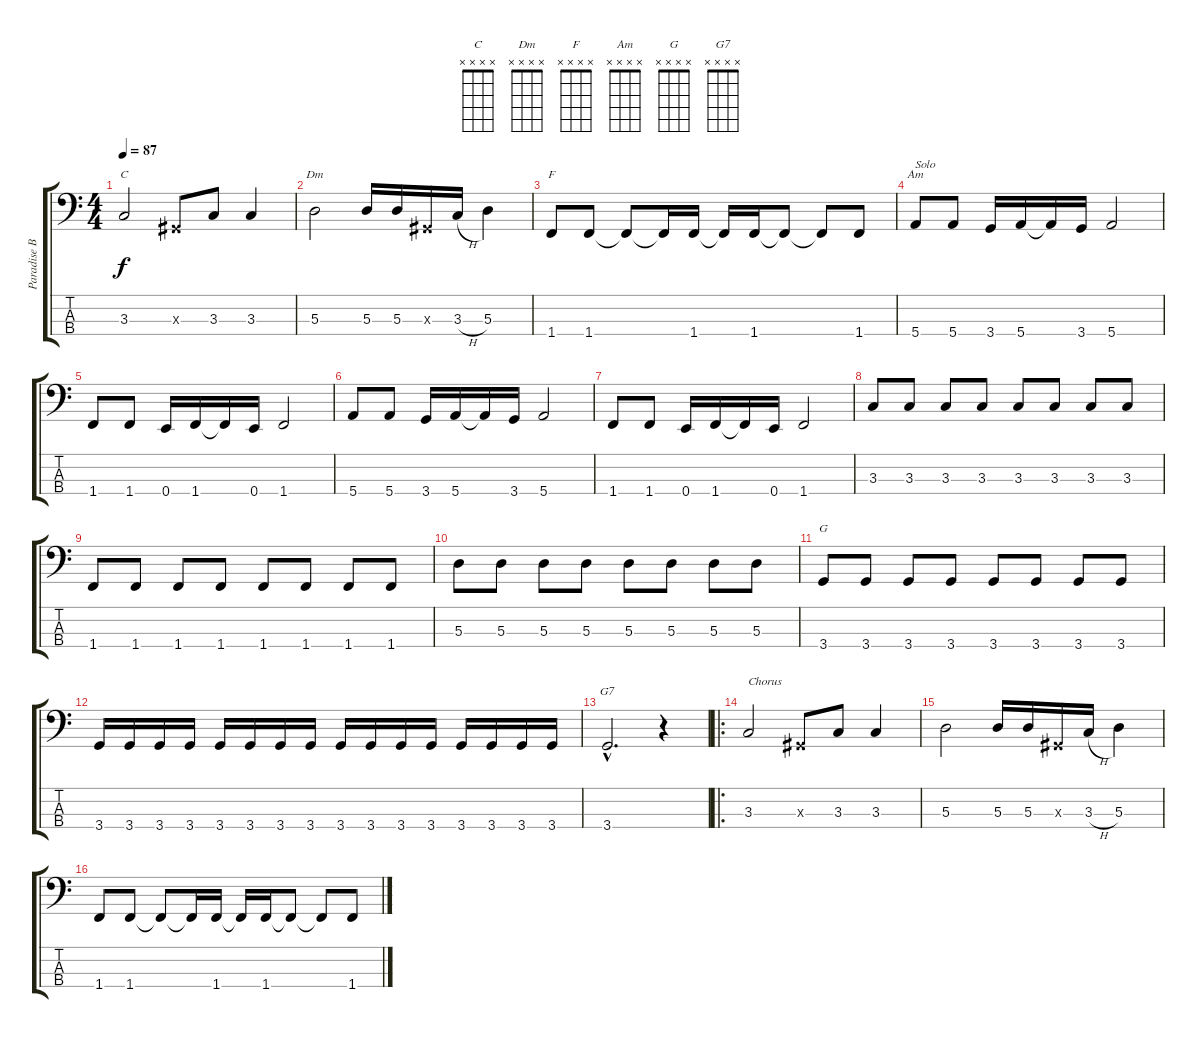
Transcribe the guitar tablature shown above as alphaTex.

\track ("Paradise Bass" "Paradise B") {instrument electricbassfinger}
\staff {score tabs}
\tuning (G2 D2 A1 E1) {hide}
\chord ("C" x x x x)
\chord ("Dm" x x x x)
\chord ("F" x x x x)
\chord ("Am" x x x x)
\chord ("G" x x x x)
\chord ("G7" x x x x)
\ts (4 4)
\tempo 87
\clef f4
\ks c
3.3.2{ch "C" dy f} -1.3{x}.8 3.3.8 3.3.4 |
5.3.2{ch "Dm"} 5.3.16 5.3.16 -1.3{x}.16 3.3{h}.16 5.3.4 |
1.4.8{ch "F"} 1.4.8 1.4{t}.8 1.4{t}.16 1.4.16 1.4{t}.16 1.4.16 1.4{t}.8 1.4{t}.8 1.4.8 |
5.4.8{ch "Am" txt "Solo"} 5.4.8 3.4.16 5.4.16 5.4{t}.16 3.4.16 5.4.2 |
1.4.8 1.4.8 0.4.16 1.4.16 1.4{t}.16 0.4.16 1.4.2 |
5.4.8 5.4.8 3.4.16 5.4.16 5.4{t}.16 3.4.16 5.4.2 |
1.4.8 1.4.8 0.4.16 1.4.16 1.4{t}.16 0.4.16 1.4.2 |
3.3.8 3.3.8 3.3.8 3.3.8 3.3.8 3.3.8 3.3.8 3.3.8 |
1.4.8 1.4.8 1.4.8 1.4.8 1.4.8 1.4.8 1.4.8 1.4.8 |
5.3.8 5.3.8 5.3.8 5.3.8 5.3.8 5.3.8 5.3.8 5.3.8 |
3.4.8{ch "G"} 3.4.8 3.4.8 3.4.8 3.4.8 3.4.8 3.4.8 3.4.8 |
3.4.16 3.4.16 3.4.16 3.4.16 3.4.16 3.4.16 3.4.16 3.4.16 3.4.16 3.4.16 3.4.16 3.4.16 3.4.16 3.4.16 3.4.16 3.4.16 |
3.4{hac}.2{d ch "G7"} r.4 |
\ro
3.3.2{txt "Chorus"} -1.3{x}.8 3.3.8 3.3.4 |
5.3.2 5.3.16 5.3.16 -1.3{x}.16 3.3{h}.16 5.3.4 |
1.4.8 1.4.8 1.4{t}.8 1.4{t}.16 1.4.16 1.4{t}.16 1.4.16 1.4{t}.8 1.4{t}.8 1.4.8
